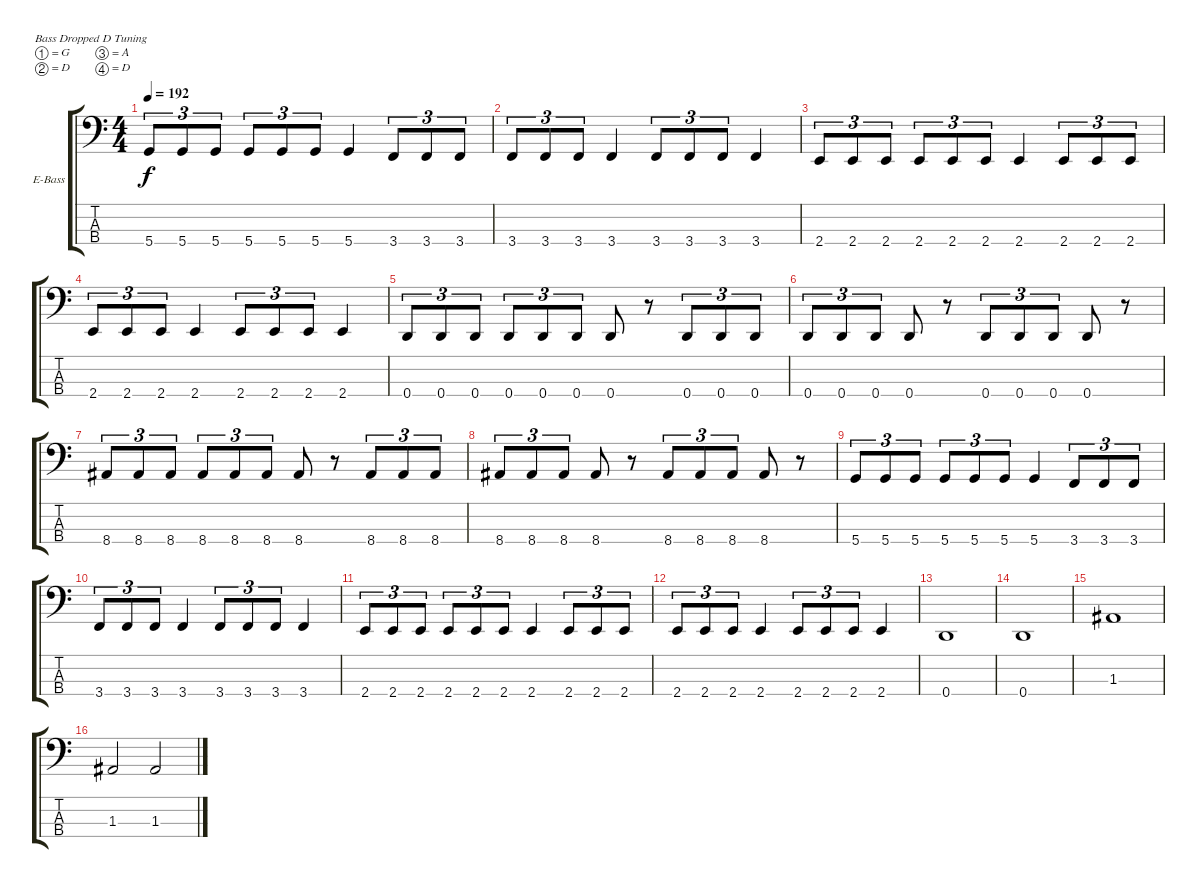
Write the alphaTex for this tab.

\defaultSystemsLayout 4
\bracketExtendMode groupsimilarinstruments
\firstSystemTrackNameOrientation horizontal
\otherSystemsTrackNameOrientation horizontal
\track ("Electric Bass" "E-Bass") {instrument electricbassfinger}
\staff {score tabs}
\tuning (G2 D2 A1 D1)
\ts (4 4)
\tempo 192
\clef f4
\ks c
5.4.8{tu (3 2) dy f} 5.4.8{tu (3 2)} 5.4.8{tu (3 2)} 5.4.8{tu (3 2)} 5.4.8{tu (3 2)} 5.4.8{tu (3 2)} 5.4.4 3.4.8{tu (3 2)} 3.4.8{tu (3 2)} 3.4.8{tu (3 2)} |
3.4.8{tu (3 2)} 3.4.8{tu (3 2)} 3.4.8{tu (3 2)} 3.4.4 3.4.8{tu (3 2)} 3.4.8{tu (3 2)} 3.4.8{tu (3 2)} 3.4.4 |
2.4.8{tu (3 2)} 2.4.8{tu (3 2)} 2.4.8{tu (3 2)} 2.4.8{tu (3 2)} 2.4.8{tu (3 2)} 2.4.8{tu (3 2)} 2.4.4 2.4.8{tu (3 2)} 2.4.8{tu (3 2)} 2.4.8{tu (3 2)} |
2.4.8{tu (3 2)} 2.4.8{tu (3 2)} 2.4.8{tu (3 2)} 2.4.4 2.4.8{tu (3 2)} 2.4.8{tu (3 2)} 2.4.8{tu (3 2)} 2.4.4 |
0.4.8{tu (3 2)} 0.4.8{tu (3 2)} 0.4.8{tu (3 2)} 0.4.8{tu (3 2)} 0.4.8{tu (3 2)} 0.4.8{tu (3 2)} 0.4.8 r.8 0.4.8{tu (3 2)} 0.4.8{tu (3 2)} 0.4.8{tu (3 2)} |
0.4.8{tu (3 2)} 0.4.8{tu (3 2)} 0.4.8{tu (3 2)} 0.4.8 r.8 0.4.8{tu (3 2)} 0.4.8{tu (3 2)} 0.4.8{tu (3 2)} 0.4.8 r.8 |
8.4.8{tu (3 2)} 8.4.8{tu (3 2)} 8.4.8{tu (3 2)} 8.4.8{tu (3 2)} 8.4.8{tu (3 2)} 8.4.8{tu (3 2)} 8.4.8 r.8 8.4.8{tu (3 2)} 8.4.8{tu (3 2)} 8.4.8{tu (3 2)} |
8.4.8{tu (3 2)} 8.4.8{tu (3 2)} 8.4.8{tu (3 2)} 8.4.8 r.8 8.4.8{tu (3 2)} 8.4.8{tu (3 2)} 8.4.8{tu (3 2)} 8.4.8 r.8 |
5.4.8{tu (3 2)} 5.4.8{tu (3 2)} 5.4.8{tu (3 2)} 5.4.8{tu (3 2)} 5.4.8{tu (3 2)} 5.4.8{tu (3 2)} 5.4.4 3.4.8{tu (3 2)} 3.4.8{tu (3 2)} 3.4.8{tu (3 2)} |
3.4.8{tu (3 2)} 3.4.8{tu (3 2)} 3.4.8{tu (3 2)} 3.4.4 3.4.8{tu (3 2)} 3.4.8{tu (3 2)} 3.4.8{tu (3 2)} 3.4.4 |
2.4.8{tu (3 2)} 2.4.8{tu (3 2)} 2.4.8{tu (3 2)} 2.4.8{tu (3 2)} 2.4.8{tu (3 2)} 2.4.8{tu (3 2)} 2.4.4 2.4.8{tu (3 2)} 2.4.8{tu (3 2)} 2.4.8{tu (3 2)} |
2.4.8{tu (3 2)} 2.4.8{tu (3 2)} 2.4.8{tu (3 2)} 2.4.4 2.4.8{tu (3 2)} 2.4.8{tu (3 2)} 2.4.8{tu (3 2)} 2.4.4 |
0.4.1 |
0.4.1 |
1.3.1 |
1.3.2 1.3.2
